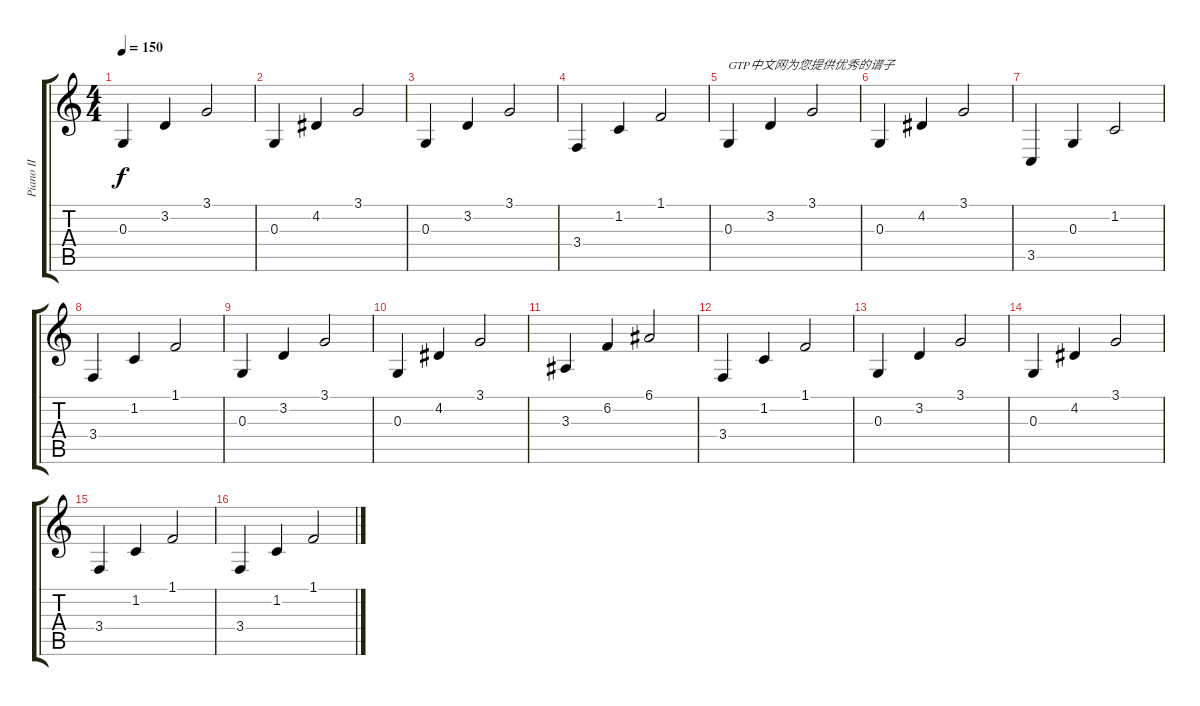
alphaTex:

\track ("Piano II" "Piano II") {instrument acousticgrandpiano}
\staff {score tabs}
\tuning (E4 B3 G3 D3 A2 E2) {hide}
\ts (4 4)
\tempo 150
\clef g2
\ks c
0.3.4{dy f instrument acousticgrandpiano} 3.2.4 3.1.2 |
0.3.4 4.2.4 3.1.2 |
0.3.4 3.2.4 3.1.2 |
3.4.4 1.2.4 1.1.2 |
0.3.4{txt "GTP中文网为您提供优秀的谱子"} 3.2.4 3.1.2 |
0.3.4 4.2.4 3.1.2 |
3.5.4 0.3.4 1.2.2 |
3.4.4 1.2.4 1.1.2 |
0.3.4 3.2.4 3.1.2 |
0.3.4 4.2.4 3.1.2 |
3.3.4 6.2.4 6.1.2 |
3.4.4 1.2.4 1.1.2 |
0.3.4 3.2.4 3.1.2 |
0.3.4 4.2.4 3.1.2 |
3.4.4 1.2.4 1.1.2 |
3.4.4 1.2.4 1.1.2
